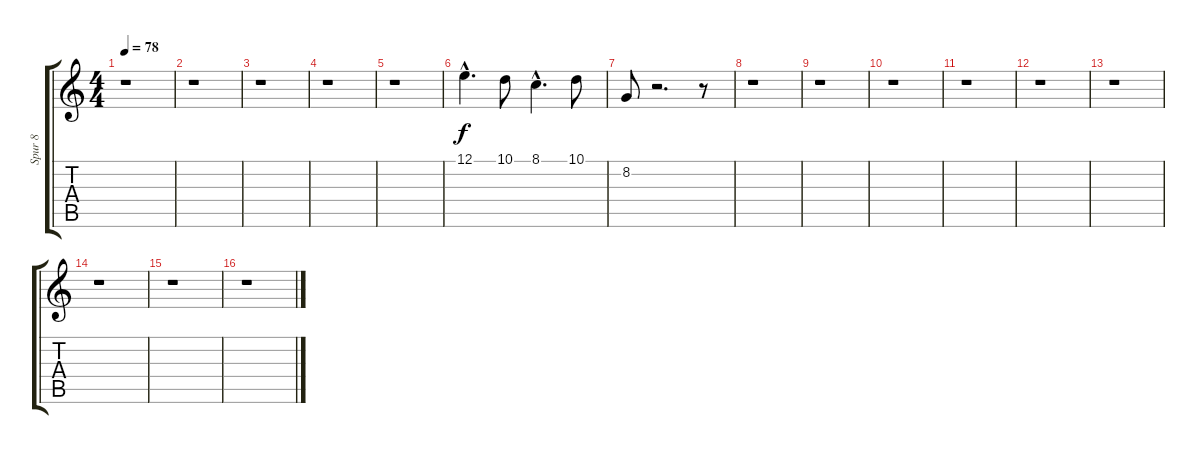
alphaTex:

\track ("Spur 8" "Spur 8") {instrument orchestrahit}
\staff {score tabs}
\tuning (E4 B3 G3 D3 A2 E2) {hide}
\ts (4 4)
\tempo 78
\clef g2
\ks c
r.1{dy f} |
r.1 |
r.1 |
r.1 |
r.1 |
12.1{hac}.4{d} 10.1.8 8.1{hac}.4{d} 10.1.8 |
8.2.8 r.2{d} r.8 |
r.1 |
r.1 |
r.1 |
r.1 |
r.1 |
r.1 |
r.1 |
r.1 |
r.1
